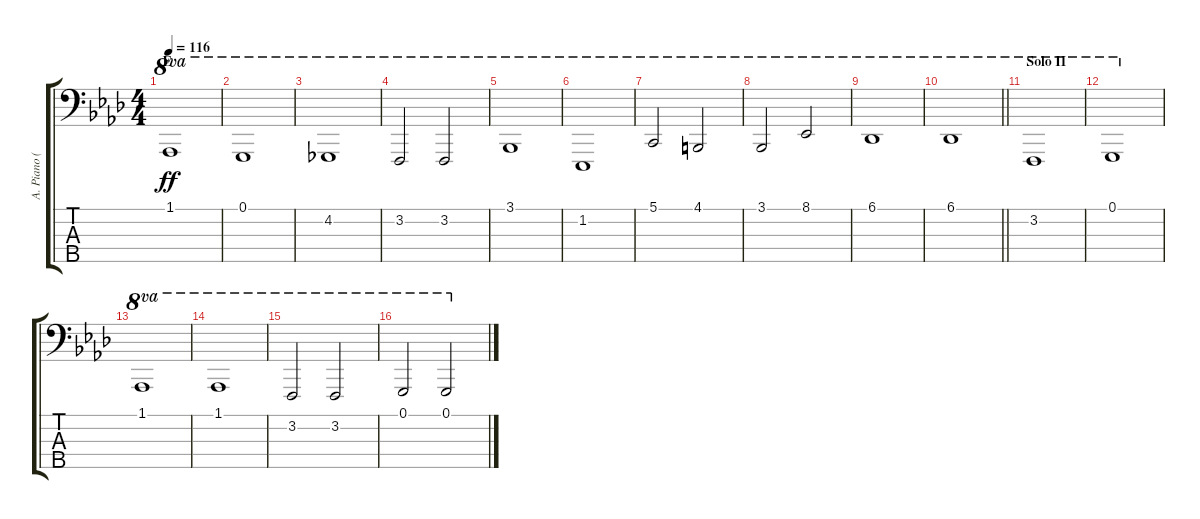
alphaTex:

\track ("A. Piano (Left Hand)" "A. Piano (") {instrument acousticgrandpiano}
\staff {score tabs}
\tuning (G2 D2 A1 E1 B0) {hide}
\ts (4 4)
\section ("" "E")
\tempo 116
\clef f4
\ks ab
1.1.1{ot 8va dy ff} |
0.1.1{ot 8va} |
4.2.1{ot 8va} |
3.2.2{ot 8va} 3.2.2{ot 8va} |
3.1.1{ot 8va} |
1.2.1{ot 8va} |
5.1.2{ot 8va} 4.1.2{ot 8va} |
3.1.2{ot 8va} 8.1.2{ot 8va} |
6.1.1{ot 8va} |
\barLineRight lightlight
6.1.1{ot 8va} |
\section ("" "Solo II")
3.2.1{ot 8va} |
0.1.1{ot 8va} |
1.1.1{ot 8va} |
1.1.1{ot 8va} |
3.2.2{ot 8va} 3.2.2{ot 8va} |
0.1.2{ot 8va} 0.1.2{ot 8va}
